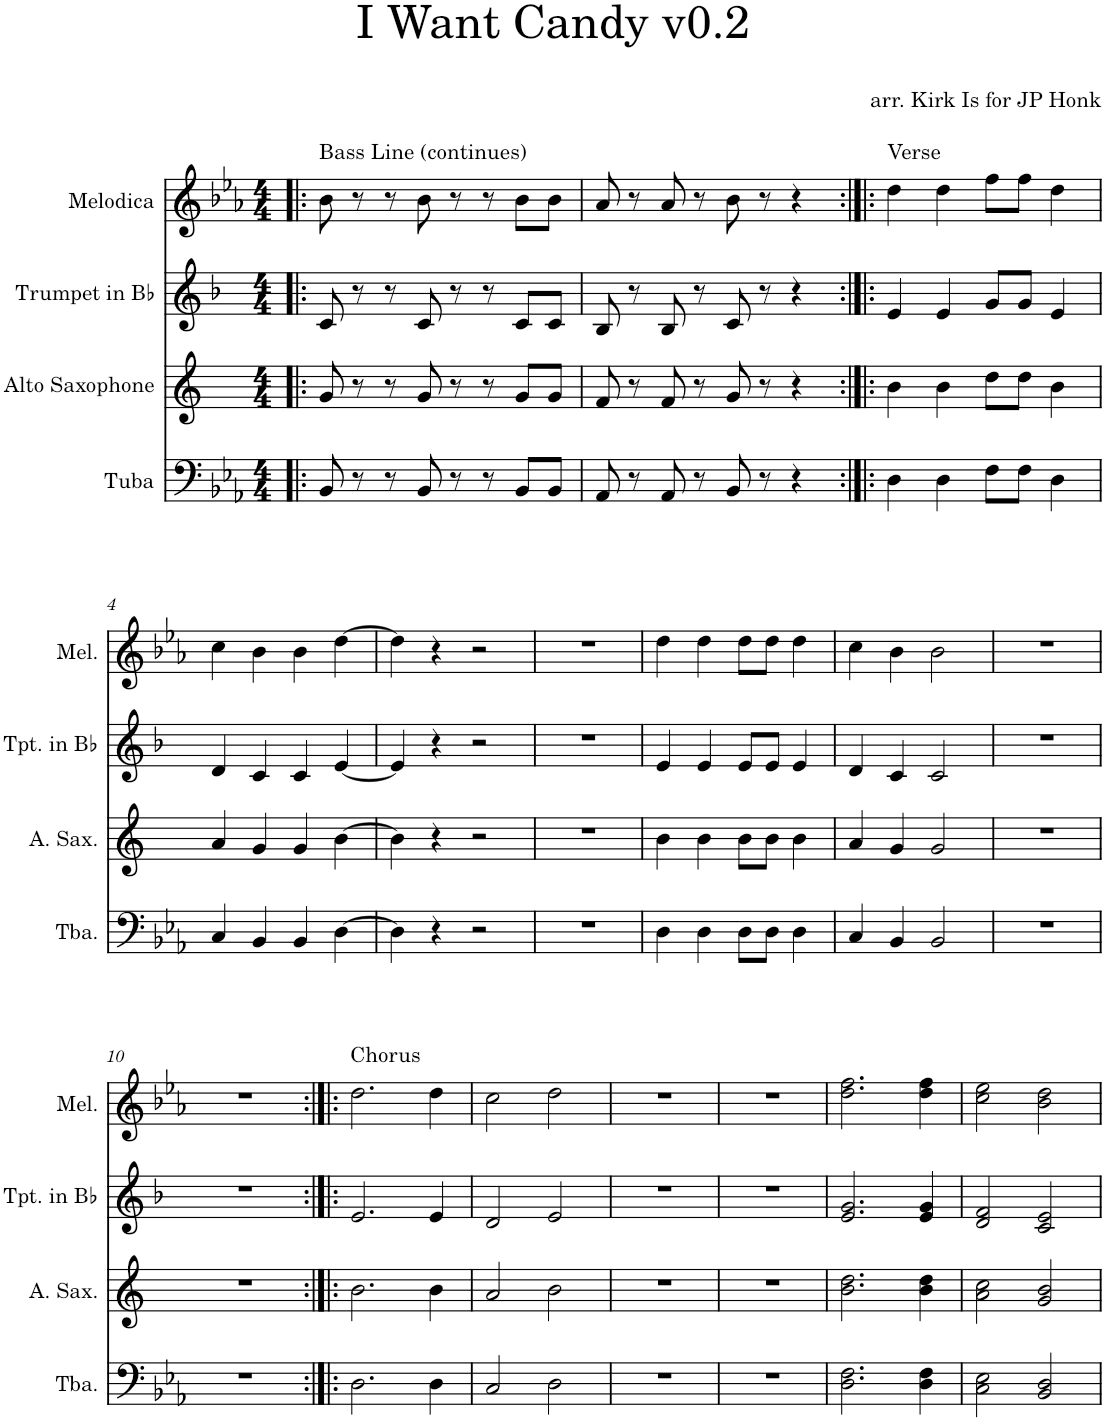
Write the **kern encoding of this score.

**kern	**kern	**kern	**kern
*part4	*part3	*part2	*part1
*staff4	*staff3	*staff2	*staff1
*I"Tuba	*I"Alto Saxophone	*I"Trumpet in Bb	*I"Melodica
*I'Tba.	*I'A. Sax.	*I'Tpt. in Bb	*I'Mel.
*clefF4	*clefG2	*clefG2	*clefG2
*	*Trd5c9	*Trd1c2	*
*k[b-e-a-]	*k[]	*k[b-]	*k[b-e-a-]
*M4/4	*M4/4	*M4/4	*M4/4
=1!|:	=1!|:	=1!|:	=1!|:
!	!	!	!LO:TX:a:t=Bass Line (continues)
8BB-/	8g/	8c/	8b-\
8r	8r	8r	8r
8r	8r	8r	8r
8BB-/	8g/	8c/	8b-\
8r	8r	8r	8r
8r	8r	8r	8r
8BB-/L	8g/L	8c/L	8b-\L
8BB-/J	8g/J	8c/J	8b-\J
=2	=2	=2	=2
8AA-/	8f/	8B-/	8a-/
8r	8r	8r	8r
8AA-/	8f/	8B-/	8a-/
8r	8r	8r	8r
8BB-/	8g/	8c/	8b-\
8r	8r	8r	8r
4r	4r	4r	4r
=3:|!|:	=3:|!|:	=3:|!|:	=3:|!|:
!	!	!	!LO:TX:a:t=Verse
4D\	4b\	4e/	4dd\
4D\	4b\	4e/	4dd\
8F\L	8dd\L	8g/L	8ff\L
8F\J	8dd\J	8g/J	8ff\J
4D\	4b\	4e/	4dd\
!!LO:LB:g=z
=4	=4	=4	=4
4C/	4a/	4d/	4cc\
4BB-/	4g/	4c/	4b-\
4BB-/	4g/	4c/	4b-\
[4D\	[4b\	[4e/	[4dd\
=5	=5	=5	=5
4D\]	4b\]	4e/]	4dd\]
4r	4r	4r	4r
2r	2r	2r	2r
=6	=6	=6	=6
1r	1r	1r	1r
=7	=7	=7	=7
4D\	4b\	4e/	4dd\
4D\	4b\	4e/	4dd\
8D\L	8b\L	8e/L	8dd\L
8D\J	8b\J	8e/J	8dd\J
4D\	4b\	4e/	4dd\
=8	=8	=8	=8
4C/	4a/	4d/	4cc\
4BB-/	4g/	4c/	4b-\
2BB-/	2g/	2c/	2b-\
=9	=9	=9	=9
1r	1r	1r	1r
!!LO:LB:g=z
=10	=10	=10	=10
1r	1r	1r	1r
=11:|!|:	=11:|!|:	=11:|!|:	=11:|!|:
!	!	!	!LO:TX:a:t=Chorus
2.D\	2.b\	2.e/	2.dd\
4D\	4b\	4e/	4dd\
=12	=12	=12	=12
2C/	2a/	2d/	2cc\
2D\	2b\	2e/	2dd\
=13	=13	=13	=13
1r	1r	1r	1r
=14	=14	=14	=14
1r	1r	1r	1r
=15	=15	=15	=15
2.D\ 2.F\	2.b\ 2.dd\	2.e/ 2.g/	2.dd\ 2.ff\
4D\ 4F\	4b\ 4dd\	4e/ 4g/	4dd\ 4ff\
=16	=16	=16	=16
2C\ 2E-\	2a\ 2cc\	2d/ 2f/	2cc\ 2ee-\
2BB-/ 2D/	2g/ 2b/	2c/ 2e/	2b-\ 2dd\
=	=	=	=
*-	*-	*-	*-
